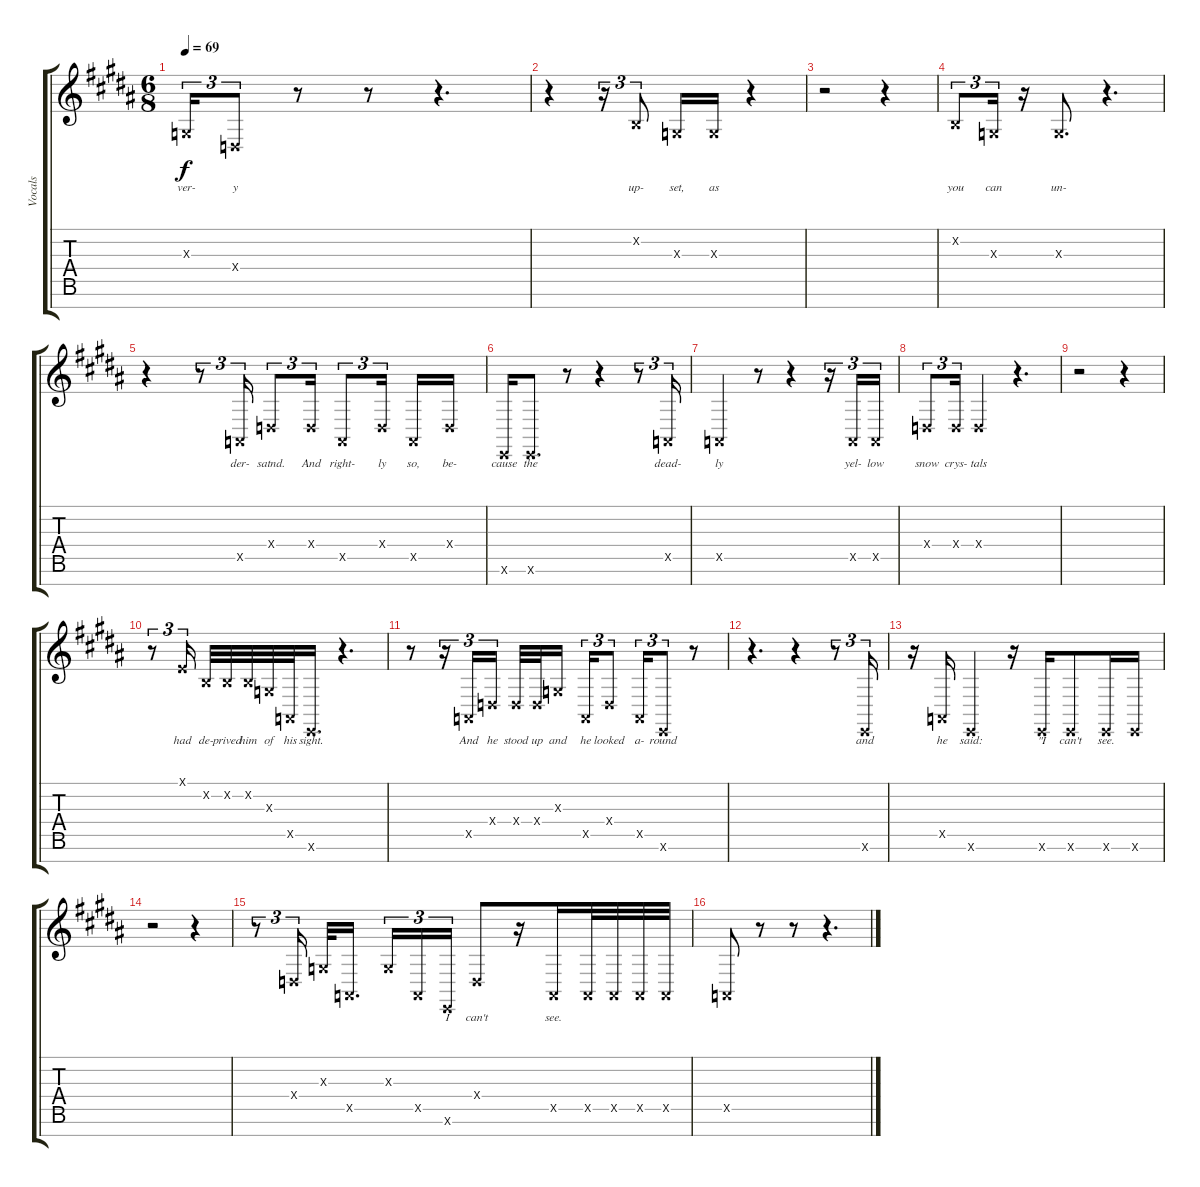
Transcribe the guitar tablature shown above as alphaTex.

\track ("Vocals" "Vocals") {instrument lead6voice}
\staff {score tabs}
\tuning (E4 B3 G3 D3 A2 E2 B1) {hide}
\ts (6 8)
\tempo 69
\clef g2
\ks b
0.3{x}.16{tu (3 2) lyrics (0 "ver-") lyrics (1 "") lyrics (2 "") lyrics (3 "") lyrics (4 "") dy f} 0.4{x}.8{tu (3 2) lyrics (0 "y") lyrics (1 "") lyrics (2 "") lyrics (3 "") lyrics (4 "")} r.8 r.8 r.4{d} |
r.4 r.16{tu (3 2)} 0.2{x}.8{tu (3 2) lyrics (0 "up-") lyrics (1 "") lyrics (2 "") lyrics (3 "") lyrics (4 "")} 0.3{x}.16{lyrics (0 "set,") lyrics (1 "") lyrics (2 "") lyrics (3 "") lyrics (4 "")} 0.3{x}.16{lyrics (0 "as") lyrics (1 "") lyrics (2 "") lyrics (3 "") lyrics (4 "")} r.4 |
r.2 r.4 |
0.2{x}.8{tu (3 2) lyrics (0 "you") lyrics (1 "") lyrics (2 "") lyrics (3 "") lyrics (4 "")} 0.3{x}.16{tu (3 2) lyrics (0 "can") lyrics (1 "") lyrics (2 "") lyrics (3 "") lyrics (4 "")} r.16 0.3{x}.8{d lyrics (0 "un-") lyrics (1 "") lyrics (2 "") lyrics (3 "") lyrics (4 "")} r.4{d} |
r.4 r.8{tu (3 2)} 0.5{x}.16{tu (3 2) lyrics (0 "der-") lyrics (1 "") lyrics (2 "") lyrics (3 "") lyrics (4 "")} 0.4{x}.8{tu (3 2) lyrics (0 "satnd.") lyrics (1 "") lyrics (2 "") lyrics (3 "") lyrics (4 "")} 0.4{x}.16{tu (3 2) lyrics (0 "And") lyrics (1 "") lyrics (2 "") lyrics (3 "") lyrics (4 "")} 0.5{x}.8{tu (3 2) lyrics (0 "right-") lyrics (1 "") lyrics (2 "") lyrics (3 "") lyrics (4 "")} 0.4{x}.16{tu (3 2) lyrics (0 "ly") lyrics (1 "") lyrics (2 "") lyrics (3 "") lyrics (4 "") beam splitsecondary} 0.5{x}.16{lyrics (0 "so,") lyrics (1 "") lyrics (2 "") lyrics (3 "") lyrics (4 "")} 0.4{x}.16{lyrics (0 "be-") lyrics (1 "") lyrics (2 "") lyrics (3 "") lyrics (4 "")} |
0.6{x}.16{lyrics (0 "cause") lyrics (1 "") lyrics (2 "") lyrics (3 "") lyrics (4 "")} 0.6{x}.8{d lyrics (0 "the") lyrics (1 "") lyrics (2 "") lyrics (3 "") lyrics (4 "")} r.8 r.4 r.8{tu (3 2)} 0.5{x}.16{tu (3 2) lyrics (0 "dead-") lyrics (1 "") lyrics (2 "") lyrics (3 "") lyrics (4 "")} |
0.5{x}.4{lyrics (0 "ly") lyrics (1 "") lyrics (2 "") lyrics (3 "") lyrics (4 "")} r.8 r.4 r.16{tu (3 2)} 0.5{x}.16{tu (3 2) lyrics (0 "yel-") lyrics (1 "") lyrics (2 "") lyrics (3 "") lyrics (4 "")} 0.5{x}.16{tu (3 2) lyrics (0 "low") lyrics (1 "") lyrics (2 "") lyrics (3 "") lyrics (4 "")} |
0.4{x}.8{tu (3 2) lyrics (0 "snow") lyrics (1 "") lyrics (2 "") lyrics (3 "") lyrics (4 "")} 0.4{x}.16{tu (3 2) lyrics (0 "crys-") lyrics (1 "") lyrics (2 "") lyrics (3 "") lyrics (4 "")} 0.4{x}.4{lyrics (0 "tals") lyrics (1 "") lyrics (2 "") lyrics (3 "") lyrics (4 "")} r.4{d} |
r.2 r.4 |
r.8{tu (3 2)} 0.1{x}.16{tu (3 2) lyrics (0 "had") lyrics (1 "") lyrics (2 "") lyrics (3 "") lyrics (4 "") beam splitsecondary} 0.2{x}.32{lyrics (0 "de-") lyrics (1 "") lyrics (2 "") lyrics (3 "") lyrics (4 "")} 0.2{x}.32{lyrics (0 "prived") lyrics (1 "") lyrics (2 "") lyrics (3 "") lyrics (4 "")} 0.2{x}.32{lyrics (0 "him") lyrics (1 "") lyrics (2 "") lyrics (3 "") lyrics (4 "")} 0.3{x}.32{lyrics (0 "of") lyrics (1 "") lyrics (2 "") lyrics (3 "") lyrics (4 "")} 0.5{x}.32{lyrics (0 "his") lyrics (1 "") lyrics (2 "") lyrics (3 "") lyrics (4 "")} 0.6{x}.16{d lyrics (0 "sight.") lyrics (1 "") lyrics (2 "") lyrics (3 "") lyrics (4 "")} r.4{d} |
r.8 r.16{tu (3 2)} 0.5{x}.16{tu (3 2) lyrics (0 "And") lyrics (1 "") lyrics (2 "") lyrics (3 "") lyrics (4 "")} 0.4{x}.16{tu (3 2) lyrics (0 "he") lyrics (1 "") lyrics (2 "") lyrics (3 "") lyrics (4 "") beam splitsecondary} 0.4{x}.32{lyrics (0 "stood") lyrics (1 "") lyrics (2 "") lyrics (3 "") lyrics (4 "")} 0.4{x}.32{lyrics (0 "up") lyrics (1 "") lyrics (2 "") lyrics (3 "") lyrics (4 "")} 0.3{x}.16{lyrics (0 "and") lyrics (1 "") lyrics (2 "") lyrics (3 "") lyrics (4 "")} 0.5{x}.16{tu (3 2) lyrics (0 "he") lyrics (1 "") lyrics (2 "") lyrics (3 "") lyrics (4 "")} 0.4{x}.8{tu (3 2) lyrics (0 "looked") lyrics (1 "") lyrics (2 "") lyrics (3 "") lyrics (4 "")} 0.5{x}.16{tu (3 2) lyrics (0 "a-") lyrics (1 "") lyrics (2 "") lyrics (3 "") lyrics (4 "")} 0.6{x}.8{tu (3 2) lyrics (0 "round") lyrics (1 "") lyrics (2 "") lyrics (3 "") lyrics (4 "")} r.8 |
r.4{d} r.4 r.8{tu (3 2)} 0.6{x}.16{tu (3 2) lyrics (0 "and") lyrics (1 "") lyrics (2 "") lyrics (3 "") lyrics (4 "")} |
r.16 0.5{x}.16{lyrics (0 "he") lyrics (1 "") lyrics (2 "") lyrics (3 "") lyrics (4 "")} 0.6{x}.4{lyrics (0 "said:") lyrics (1 "") lyrics (2 "") lyrics (3 "") lyrics (4 "")} r.16 0.6{x}.16{lyrics (0 "\"I") lyrics (1 "") lyrics (2 "") lyrics (3 "") lyrics (4 "")} 0.6{x}.8{lyrics (0 "can't") lyrics (1 "") lyrics (2 "") lyrics (3 "") lyrics (4 "")} 0.6{x}.16{lyrics (0 "see.") lyrics (1 "") lyrics (2 "") lyrics (3 "") lyrics (4 "")} 0.6{x}.16{lyrics (0 "") lyrics (1 "") lyrics (2 "") lyrics (3 "") lyrics (4 "")} |
r.2 r.4 |
r.8{tu (3 2)} 0.4{x}.16{tu (3 2) lyrics (0 "") lyrics (1 "") lyrics (2 "") lyrics (3 "") lyrics (4 "") beam splitsecondary} 0.3{x}.32{lyrics (0 "") lyrics (1 "") lyrics (2 "") lyrics (3 "") lyrics (4 "")} 0.5{x}.16{d lyrics (0 "") lyrics (1 "") lyrics (2 "") lyrics (3 "") lyrics (4 "") beam splitsecondary} 0.3{x}.16{tu (3 2) lyrics (0 "") lyrics (1 "") lyrics (2 "") lyrics (3 "") lyrics (4 "")} 0.5{x}.16{tu (3 2) lyrics (0 "") lyrics (1 "") lyrics (2 "") lyrics (3 "") lyrics (4 "")} 0.6{x}.16{tu (3 2) lyrics (0 "I") lyrics (1 "") lyrics (2 "") lyrics (3 "") lyrics (4 "")} 0.4{x}.8{lyrics (0 "can't") lyrics (1 "") lyrics (2 "") lyrics (3 "") lyrics (4 "")} r.16 0.5{x}.16{lyrics (0 "see.") lyrics (1 "") lyrics (2 "") lyrics (3 "") lyrics (4 "")} 0.5{x}.32{lyrics (0 "") lyrics (1 "") lyrics (2 "") lyrics (3 "") lyrics (4 "")} 0.5{x}.32{lyrics (0 "") lyrics (1 "") lyrics (2 "") lyrics (3 "") lyrics (4 "")} 0.5{x}.32{lyrics (0 "") lyrics (1 "") lyrics (2 "") lyrics (3 "") lyrics (4 "")} 0.5{x}.32{lyrics (0 "") lyrics (1 "") lyrics (2 "") lyrics (3 "") lyrics (4 "")} |
0.5{x}.8{lyrics (0 "") lyrics (1 "") lyrics (2 "") lyrics (3 "") lyrics (4 "")} r.8 r.8 r.4{d}
